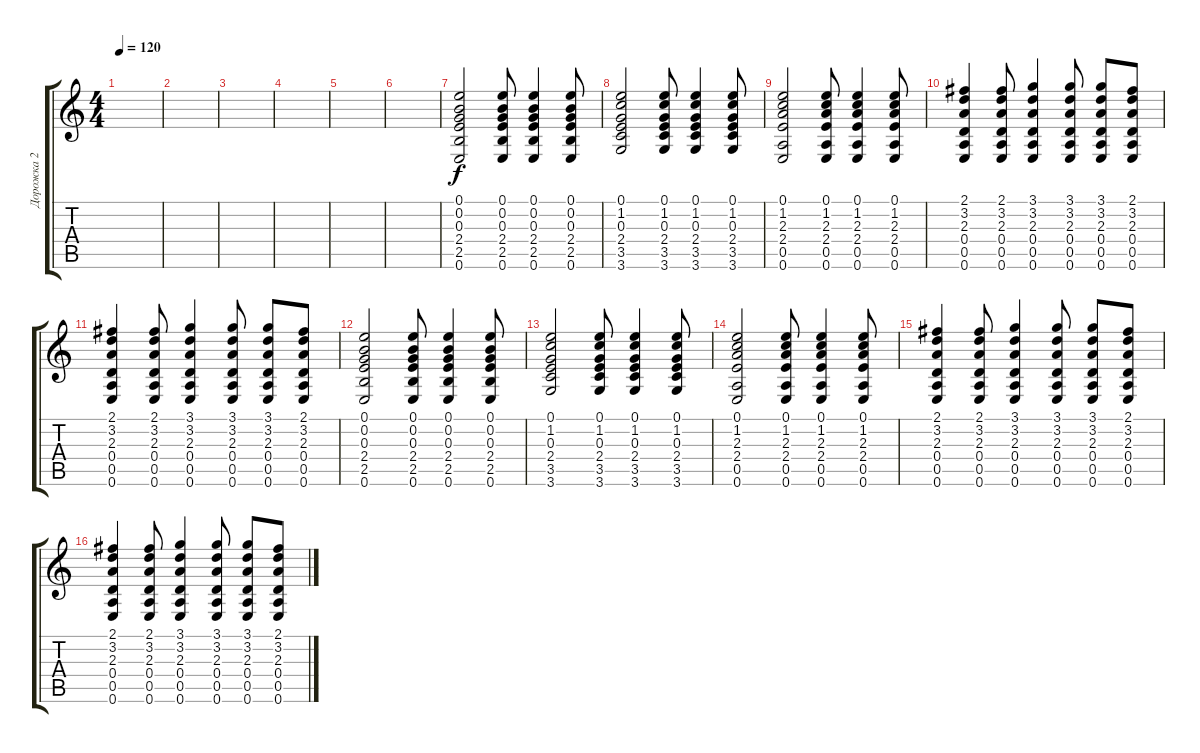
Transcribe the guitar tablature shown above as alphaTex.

\track ("Дорожка 2" "Дорожка 2") {instrument acousticguitarsteel}
\staff {score tabs}
\tuning (E4 B3 G3 D3 A2 E2) {hide}
\ts (4 4)
\tempo 120
\clef g2
\ks c
|
|
|
|
|
|
(0.1 0.2 0.3 2.4 2.5 0.6).2 (0.1 0.2 0.3 2.4 2.5 0.6).8 (0.1 0.2 0.3 2.4 2.5 0.6).4 (0.1 0.2 0.3 2.4 2.5 0.6).8 |
(0.1 1.2 0.3 2.4 3.5 3.6).2 (0.1 1.2 0.3 2.4 3.5 3.6).8 (0.1 1.2 0.3 2.4 3.5 3.6).4 (0.1 1.2 0.3 2.4 3.5 3.6).8 |
(0.1 1.2 2.3 2.4 0.5 0.6).2 (0.1 1.2 2.3 2.4 0.5 0.6).8 (0.1 1.2 2.3 2.4 0.5 0.6).4 (0.1 1.2 2.3 2.4 0.5 0.6).8 |
(2.1 3.2 2.3 0.4 0.5 0.6).4 (2.1 3.2 2.3 0.4 0.5 0.6).8 (3.1 3.2 2.3 0.4 0.5 0.6).4 (3.1 3.2 2.3 0.4 0.5 0.6).8 (3.1 3.2 2.3 0.4 0.5 0.6).8 (2.1 3.2 2.3 0.4 0.5 0.6).8 |
(2.1 3.2 2.3 0.4 0.5 0.6).4 (2.1 3.2 2.3 0.4 0.5 0.6).8 (3.1 3.2 2.3 0.4 0.5 0.6).4 (3.1 3.2 2.3 0.4 0.5 0.6).8 (3.1 3.2 2.3 0.4 0.5 0.6).8 (2.1 3.2 2.3 0.4 0.5 0.6).8 |
(0.1 0.2 0.3 2.4 2.5 0.6).2 (0.1 0.2 0.3 2.4 2.5 0.6).8 (0.1 0.2 0.3 2.4 2.5 0.6).4 (0.1 0.2 0.3 2.4 2.5 0.6).8 |
(0.1 1.2 0.3 2.4 3.5 3.6).2 (0.1 1.2 0.3 2.4 3.5 3.6).8 (0.1 1.2 0.3 2.4 3.5 3.6).4 (0.1 1.2 0.3 2.4 3.5 3.6).8 |
(0.1 1.2 2.3 2.4 0.5 0.6).2 (0.1 1.2 2.3 2.4 0.5 0.6).8 (0.1 1.2 2.3 2.4 0.5 0.6).4 (0.1 1.2 2.3 2.4 0.5 0.6).8 |
(2.1 3.2 2.3 0.4 0.5 0.6).4 (2.1 3.2 2.3 0.4 0.5 0.6).8 (3.1 3.2 2.3 0.4 0.5 0.6).4 (3.1 3.2 2.3 0.4 0.5 0.6).8 (3.1 3.2 2.3 0.4 0.5 0.6).8 (2.1 3.2 2.3 0.4 0.5 0.6).8 |
(2.1 3.2 2.3 0.4 0.5 0.6).4 (2.1 3.2 2.3 0.4 0.5 0.6).8 (3.1 3.2 2.3 0.4 0.5 0.6).4 (3.1 3.2 2.3 0.4 0.5 0.6).8 (3.1 3.2 2.3 0.4 0.5 0.6).8 (2.1 3.2 2.3 0.4 0.5 0.6).8
